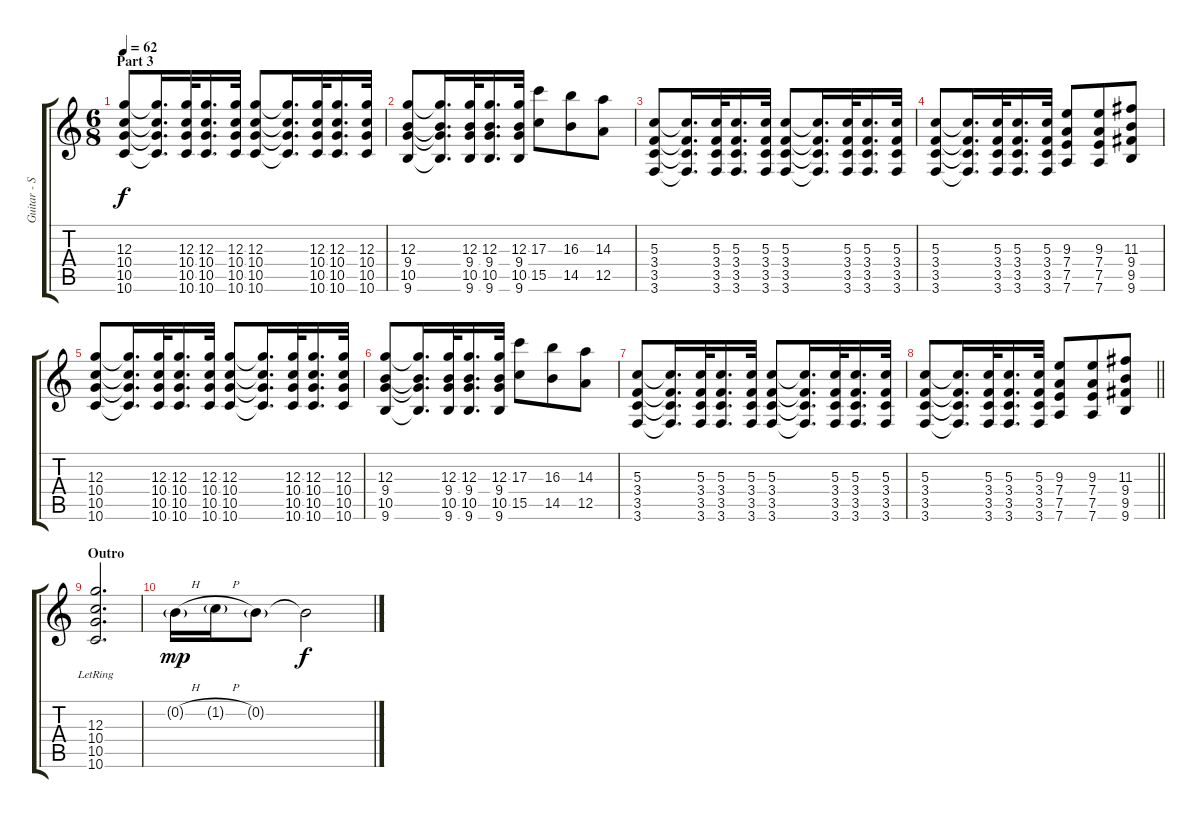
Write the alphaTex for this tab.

\track ("Guitar - Simon Neil" "Guitar - S") {instrument electricguitarjazz}
\staff {score tabs}
\tuning (E4 B3 G3 D3 A2 D2) {hide}
\ts (6 8)
\section ("" "Part 3")
\tempo 62
\clef g2
\ks c
(12.3 10.4 10.5 10.6).8{dy f} (12.3{t} 10.4{t} 10.5{t} 10.6{t}).16{d} (12.3 10.4 10.5 10.6).32 (12.3 10.4 10.5 10.6).16{d} (12.3 10.4 10.5 10.6).32 (12.3 10.4 10.5 10.6).8 (12.3{t} 10.4{t} 10.5{t} 10.6{t}).16{d} (12.3 10.4 10.5 10.6).32 (12.3 10.4 10.5 10.6).16{d} (12.3 10.4 10.5 10.6).32 |
(12.3 9.4 10.5 9.6).8 (12.3{t} 9.4{t} 10.5{t} 9.6{t}).16{d} (12.3 9.4 10.5 9.6).32 (12.3 9.4 10.5 9.6).16{d} (12.3 9.4 10.5 9.6).32 (17.3 15.5).8 (16.3 14.5).8 (14.3 12.5).8 |
(5.3 3.4 3.5 3.6).8 (5.3{t} 3.4{t} 3.5{t} 3.6{t}).16{d} (5.3 3.4 3.5 3.6).32 (5.3 3.4 3.5 3.6).16{d} (5.3 3.4 3.5 3.6).32 (5.3 3.4 3.5 3.6).8 (5.3{t} 3.4{t} 3.5{t} 3.6{t}).16{d} (5.3 3.4 3.5 3.6).32 (5.3 3.4 3.5 3.6).16{d} (5.3 3.4 3.5 3.6).32 |
(5.3 3.4 3.5 3.6).8 (5.3{t} 3.4{t} 3.5{t} 3.6{t}).16{d} (5.3 3.4 3.5 3.6).32 (5.3 3.4 3.5 3.6).16{d} (5.3 3.4 3.5 3.6).32 (9.3 7.4 7.5 7.6).8 (9.3 7.4 7.5 7.6).8 (11.3 9.4 9.5 9.6).8 |
(12.3 10.4 10.5 10.6).8 (12.3{t} 10.4{t} 10.5{t} 10.6{t}).16{d} (12.3 10.4 10.5 10.6).32 (12.3 10.4 10.5 10.6).16{d} (12.3 10.4 10.5 10.6).32 (12.3 10.4 10.5 10.6).8 (12.3{t} 10.4{t} 10.5{t} 10.6{t}).16{d} (12.3 10.4 10.5 10.6).32 (12.3 10.4 10.5 10.6).16{d} (12.3 10.4 10.5 10.6).32 |
(12.3 9.4 10.5 9.6).8 (12.3{t} 9.4{t} 10.5{t} 9.6{t}).16{d} (12.3 9.4 10.5 9.6).32 (12.3 9.4 10.5 9.6).16{d} (12.3 9.4 10.5 9.6).32 (17.3 15.5).8 (16.3 14.5).8 (14.3 12.5).8 |
(5.3 3.4 3.5 3.6).8 (5.3{t} 3.4{t} 3.5{t} 3.6{t}).16{d} (5.3 3.4 3.5 3.6).32 (5.3 3.4 3.5 3.6).16{d} (5.3 3.4 3.5 3.6).32 (5.3 3.4 3.5 3.6).8 (5.3{t} 3.4{t} 3.5{t} 3.6{t}).16{d} (5.3 3.4 3.5 3.6).32 (5.3 3.4 3.5 3.6).16{d} (5.3 3.4 3.5 3.6).32 |
\barLineRight lightlight
(5.3 3.4 3.5 3.6).8 (5.3{t} 3.4{t} 3.5{t} 3.6{t}).16{d} (5.3 3.4 3.5 3.6).32 (5.3 3.4 3.5 3.6).16{d} (5.3 3.4 3.5 3.6).32 (9.3 7.4 7.5 7.6).8 (9.3 7.4 7.5 7.6).8 (11.3 9.4 9.5 9.6).8 |
\section ("" "Outro")
(12.3{lr} 10.4{lr} 10.5{lr} 10.6{lr}).2{d} |
0.2{h g}.16{dy mp} 1.2{h g}.16 0.2{g}.8 0.2{t}.2{dy f}
